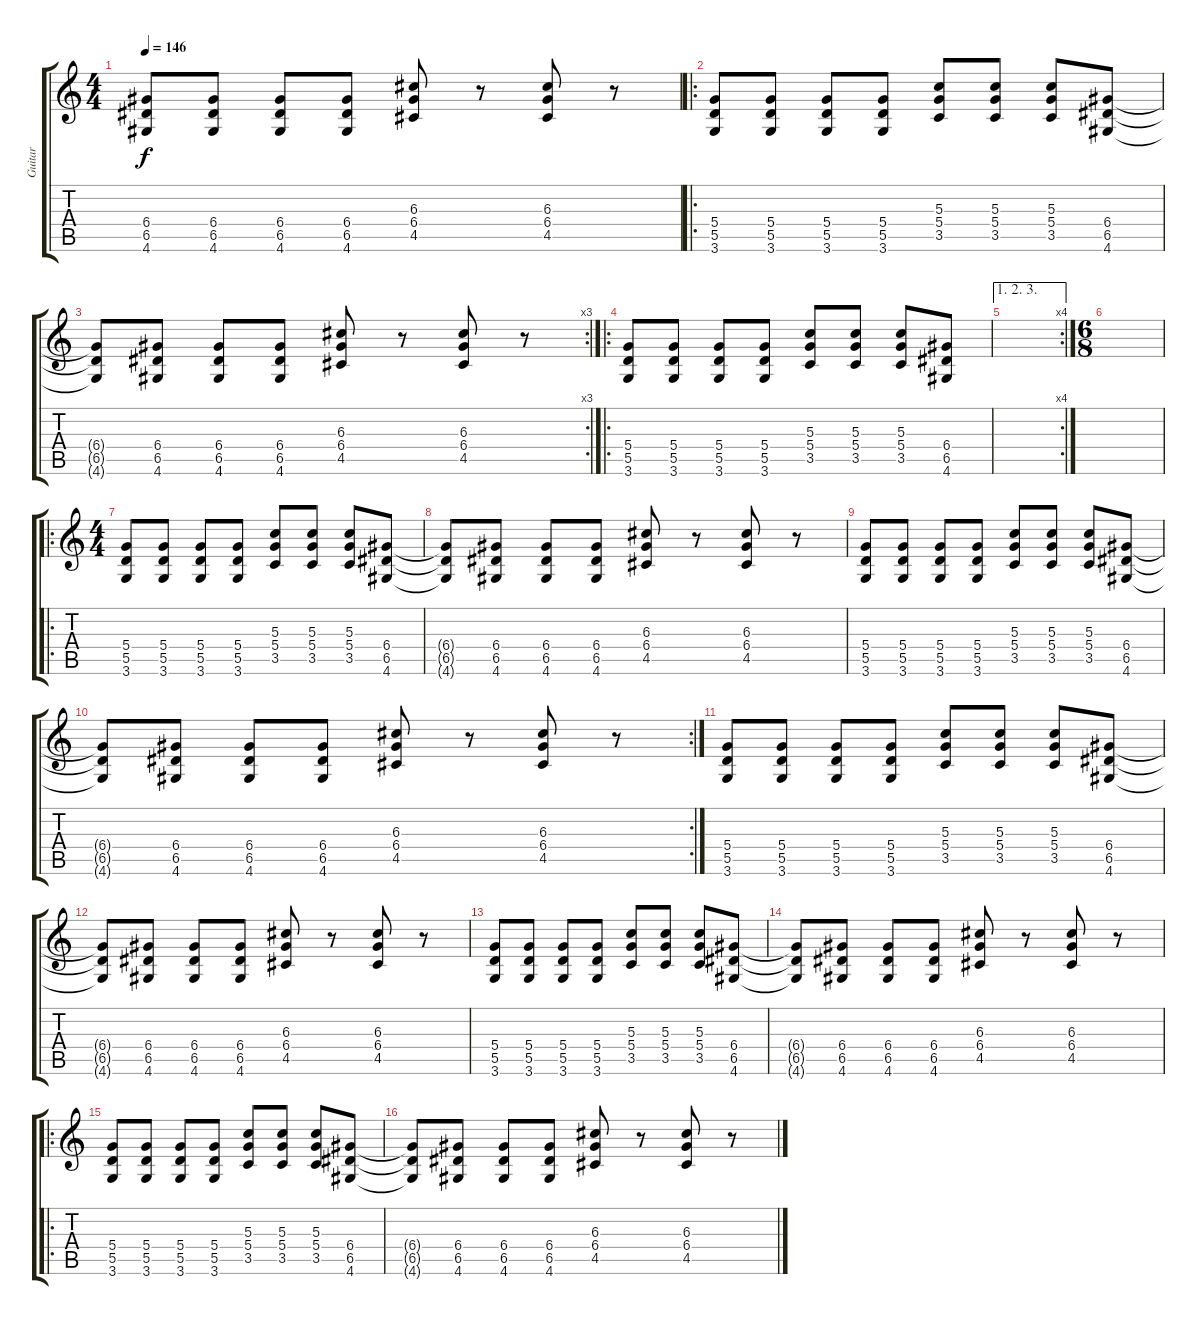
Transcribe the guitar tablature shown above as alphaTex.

\track ("Guitar" "Guitar") {instrument distortionguitar}
\staff {score tabs}
\tuning (E4 B3 G3 D3 A2 E2) {hide}
\ts (4 4)
\tempo 146
\clef g2
\ks c
(6.4{t} 6.5{t} 4.6{t}).8{dy f} (6.4 6.5 4.6).8 (6.4 6.5 4.6).8 (6.4 6.5 4.6).8 (6.3 6.4 4.5).8 r.8 (6.3 6.4 4.5).8 r.8 |
\ro
(5.4 5.5 3.6).8 (5.4 5.5 3.6).8 (5.4 5.5 3.6).8 (5.4 5.5 3.6).8 (5.3 5.4 3.5).8 (5.3 5.4 3.5).8 (5.3 5.4 3.5).8 (6.4 6.5 4.6).8 |
\rc 3
(6.4{t} 6.5{t} 4.6{t}).8 (6.4 6.5 4.6).8 (6.4 6.5 4.6).8 (6.4 6.5 4.6).8 (6.3 6.4 4.5).8 r.8 (6.3 6.4 4.5).8 r.8 |
\ro
(5.4 5.5 3.6).8 (5.4 5.5 3.6).8 (5.4 5.5 3.6).8 (5.4 5.5 3.6).8 (5.3 5.4 3.5).8 (5.3 5.4 3.5).8 (5.3 5.4 3.5).8 (6.4 6.5 4.6).8 |
\ae (1 2 3)
\rc 4
|
\ts (6 8)
|
\ro
\ts (4 4)
(5.4 5.5 3.6).8 (5.4 5.5 3.6).8 (5.4 5.5 3.6).8 (5.4 5.5 3.6).8 (5.3 5.4 3.5).8 (5.3 5.4 3.5).8 (5.3 5.4 3.5).8 (6.4 6.5 4.6).8 |
(6.4{t} 6.5{t} 4.6{t}).8 (6.4 6.5 4.6).8 (6.4 6.5 4.6).8 (6.4 6.5 4.6).8 (6.3 6.4 4.5).8 r.8 (6.3 6.4 4.5).8 r.8 |
(5.4 5.5 3.6).8 (5.4 5.5 3.6).8 (5.4 5.5 3.6).8 (5.4 5.5 3.6).8 (5.3 5.4 3.5).8 (5.3 5.4 3.5).8 (5.3 5.4 3.5).8 (6.4 6.5 4.6).8 |
\rc 2
(6.4{t} 6.5{t} 4.6{t}).8 (6.4 6.5 4.6).8 (6.4 6.5 4.6).8 (6.4 6.5 4.6).8 (6.3 6.4 4.5).8 r.8 (6.3 6.4 4.5).8 r.8 |
(5.4 5.5 3.6).8 (5.4 5.5 3.6).8 (5.4 5.5 3.6).8 (5.4 5.5 3.6).8 (5.3 5.4 3.5).8 (5.3 5.4 3.5).8 (5.3 5.4 3.5).8 (6.4 6.5 4.6).8 |
(6.4{t} 6.5{t} 4.6{t}).8 (6.4 6.5 4.6).8 (6.4 6.5 4.6).8 (6.4 6.5 4.6).8 (6.3 6.4 4.5).8 r.8 (6.3 6.4 4.5).8 r.8 |
(5.4 5.5 3.6).8 (5.4 5.5 3.6).8 (5.4 5.5 3.6).8 (5.4 5.5 3.6).8 (5.3 5.4 3.5).8 (5.3 5.4 3.5).8 (5.3 5.4 3.5).8 (6.4 6.5 4.6).8 |
(6.4{t} 6.5{t} 4.6{t}).8 (6.4 6.5 4.6).8 (6.4 6.5 4.6).8 (6.4 6.5 4.6).8 (6.3 6.4 4.5).8 r.8 (6.3 6.4 4.5).8 r.8 |
\ro
(5.4 5.5 3.6).8 (5.4 5.5 3.6).8 (5.4 5.5 3.6).8 (5.4 5.5 3.6).8 (5.3 5.4 3.5).8 (5.3 5.4 3.5).8 (5.3 5.4 3.5).8 (6.4 6.5 4.6).8 |
(6.4{t} 6.5{t} 4.6{t}).8 (6.4 6.5 4.6).8 (6.4 6.5 4.6).8 (6.4 6.5 4.6).8 (6.3 6.4 4.5).8 r.8 (6.3 6.4 4.5).8 r.8
